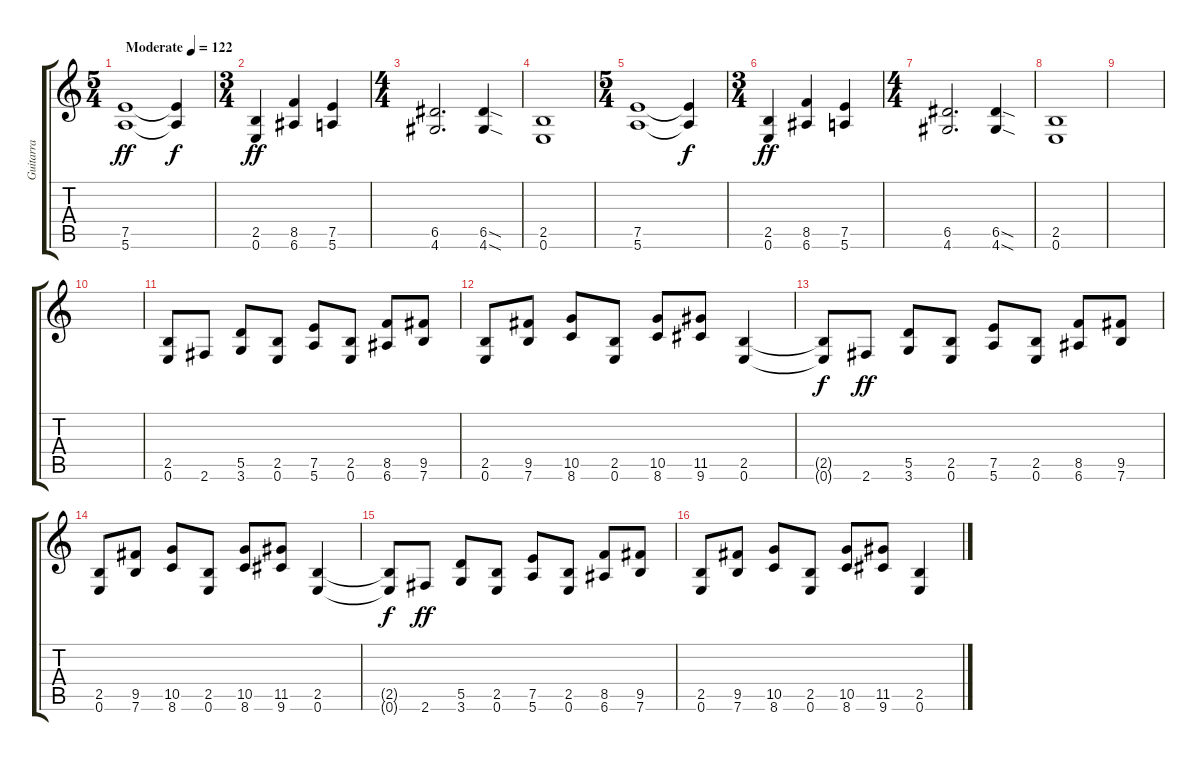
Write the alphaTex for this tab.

\track ("Guitarra" "Guitarra") {instrument distortionguitar}
\staff {score tabs}
\tuning (E4 B3 G3 D3 A2 E2) {hide}
\ts (5 4)
\tempo (122 "Moderate")
\clef g2
\ks c
(7.5 5.6).1{dy ff instrument distortionguitar} (7.5{t} 5.6{t}).4{dy f} |
\ts (3 4)
(2.5 0.6).4{dy ff} (8.5 6.6).4 (7.5 5.6).4 |
\ts (4 4)
(6.5 4.6).2{d} (6.5{sod} 4.6{sod}).4 |
(2.5 0.6).1 |
\ts (5 4)
(7.5 5.6).1 (7.5{t} 5.6{t}).4{dy f} |
\ts (3 4)
(2.5 0.6).4{dy ff} (8.5 6.6).4 (7.5 5.6).4 |
\ts (4 4)
(6.5 4.6).2{d} (6.5{sod} 4.6{sod}).4 |
(2.5 0.6).1 |
|
|
(2.5 0.6).8 2.6.8 (5.5 3.6).8 (2.5 0.6).8 (7.5 5.6).8 (2.5 0.6).8 (8.5 6.6).8 (9.5 7.6).8 |
(2.5 0.6).8 (9.5 7.6).8 (10.5 8.6).8 (2.5 0.6).8 (10.5 8.6).8 (11.5 9.6).8 (2.5 0.6).4 |
(2.5{t} 0.6{t}).8{dy f} 2.6.8{dy ff} (5.5 3.6).8 (2.5 0.6).8 (7.5 5.6).8 (2.5 0.6).8 (8.5 6.6).8 (9.5 7.6).8 |
(2.5 0.6).8 (9.5 7.6).8 (10.5 8.6).8 (2.5 0.6).8 (10.5 8.6).8 (11.5 9.6).8 (2.5 0.6).4 |
(2.5{t} 0.6{t}).8{dy f} 2.6.8{dy ff} (5.5 3.6).8 (2.5 0.6).8 (7.5 5.6).8 (2.5 0.6).8 (8.5 6.6).8 (9.5 7.6).8 |
(2.5 0.6).8 (9.5 7.6).8 (10.5 8.6).8 (2.5 0.6).8 (10.5 8.6).8 (11.5 9.6).8 (2.5 0.6).4
